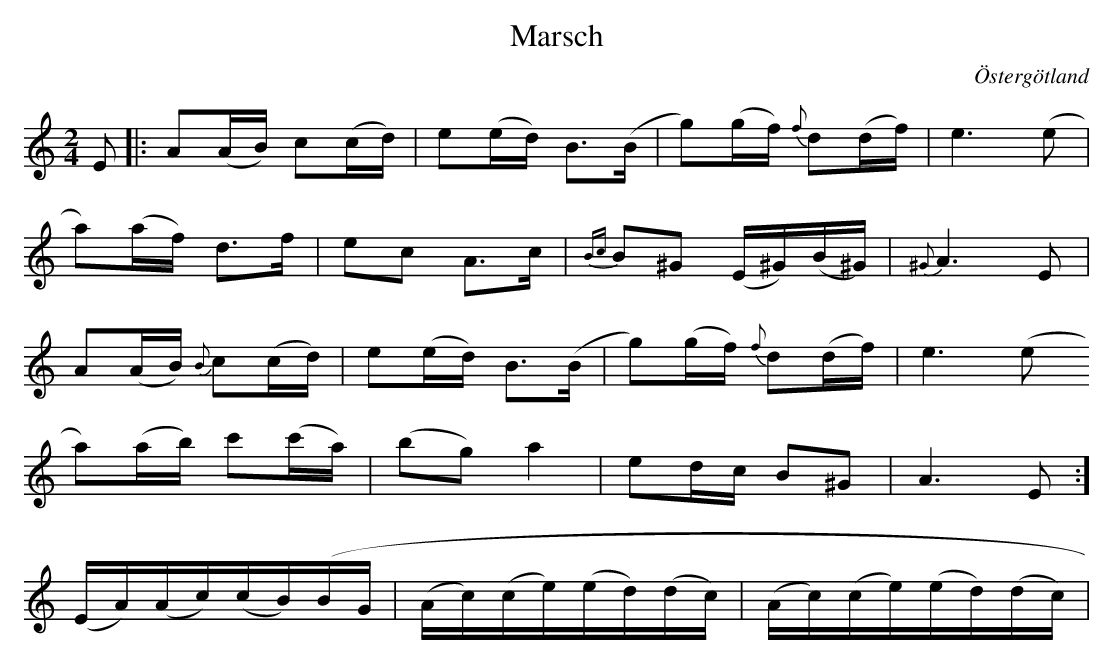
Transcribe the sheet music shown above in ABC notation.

X:1
T:Marsch
O:Östergötland
M: 2/4
L: 1/16
K: Am
E2 |: A2(AB) c2(cd) | e2(ed) B3(B | g2)(gf){f} d2(df) | e6 (e2 |
a2)(af) d3f | e2c2 A3c |{Bc} B2^G2 (E^G)(B^G)|{^G} A6 E2 |
A2(AB){B} c2(cd) | e2(ed) B3(B | g2)(gf){f} d2(df) | e6 (e2
a2)(ab) c'2(c'a) | (b2g2) a4 | e2dc B2^G2| A6 E2:]
(EA)(Ac)(cB)(BG^)|(Ac)(ce)(ed)(dc)|(Ac)(ce)(ed)(dc)|
